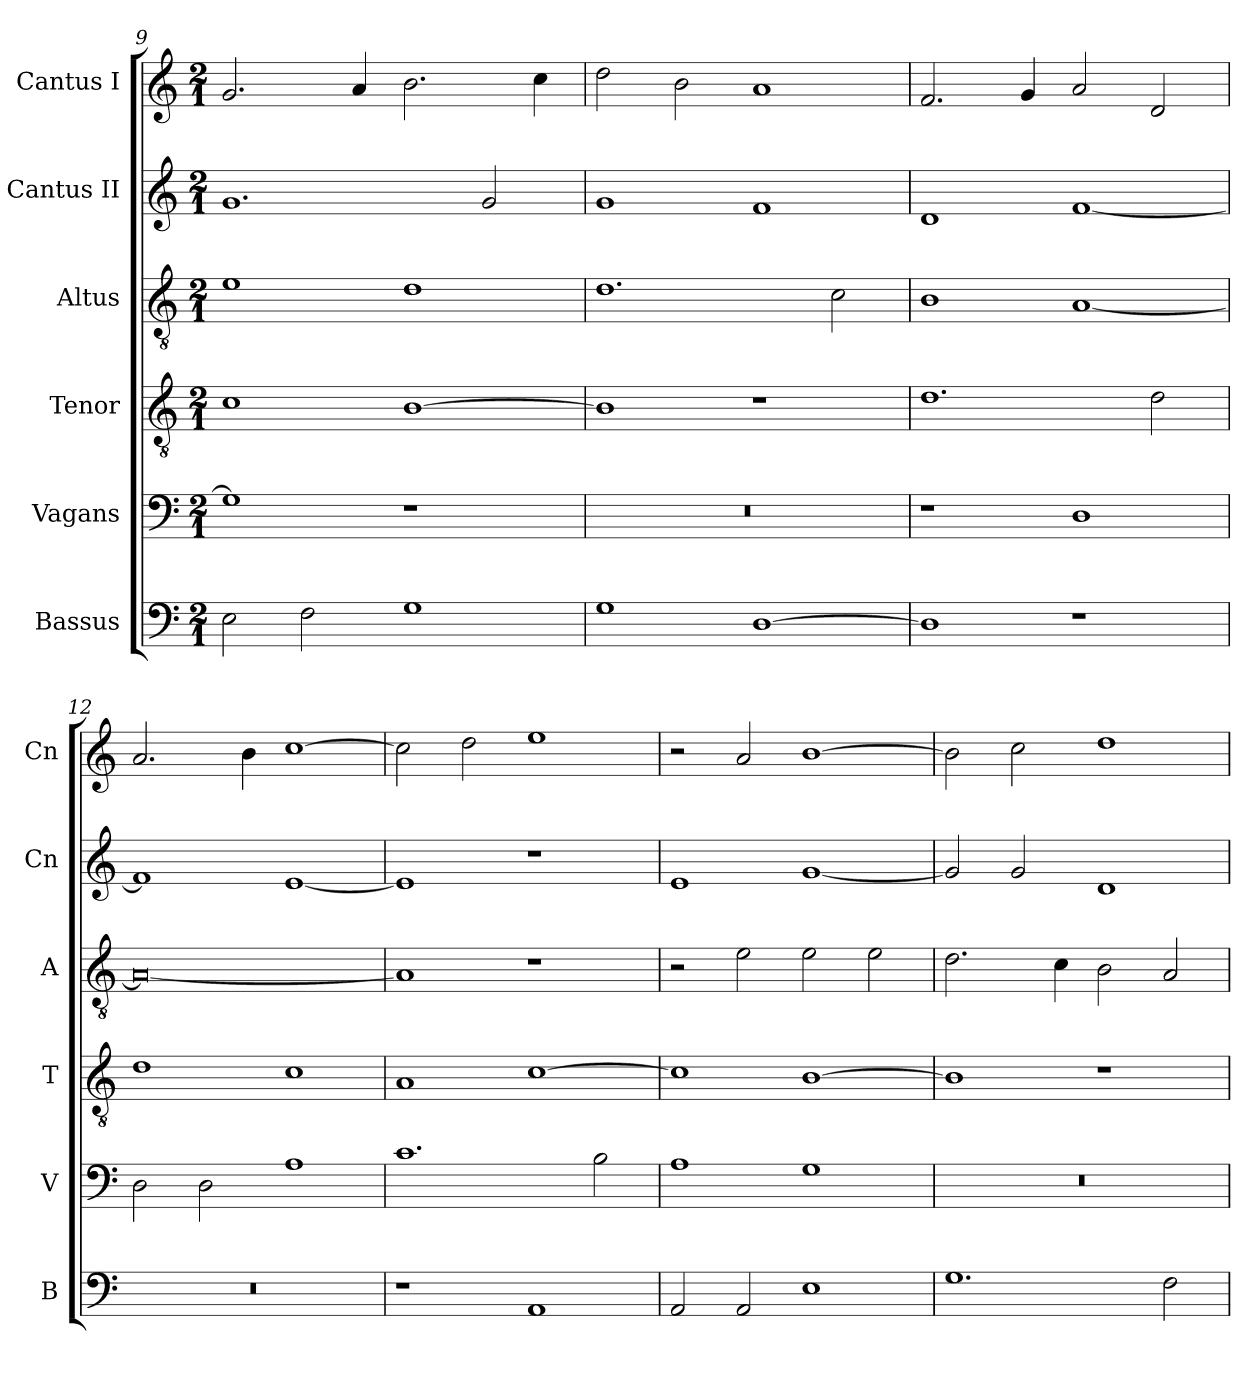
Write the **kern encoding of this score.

**kern	**kern	**kern	**kern	**kern	**kern
*part6	*part5	*part4	*part3	*part2	*part1
*staff6	*staff5	*staff4	*staff3	*staff2	*staff1
*I"Bassus	*I"Vagans	*I"Tenor	*I"Altus	*I"Cantus II	*I"Cantus I
*I'B	*I'V	*I'T	*I'A	*I'Cn	*I'Cn
*clefF4	*clefF4	*clefGv2	*clefGv2	*clefG2	*clefG2
*k[]	*k[]	*k[]	*k[]	*k[]	*k[]
*a:	*a:	*a:	*a:	*a:	*a:
*M2/1	*M2/1	*M2/1	*M2/1	*M2/1	*M2/1
=9	=9	=9	=9	=9	=9
2E	1G]	1c	1e	1.g	2.g
2F	.	.	.	.	.
.	.	.	.	.	4a
1G	1r	[1B	1d	.	2.b
.	.	.	.	2g	.
.	.	.	.	.	4cc
=10	=10	=10	=10	=10	=10
1G	0r	1B]	1.d	1g	2dd
.	.	.	.	.	2b
[1D	.	1r	.	1f	1a
.	.	.	2c	.	.
=11	=11	=11	=11	=11	=11
1D]	1r	1.d	1B	1d	2.f
.	.	.	.	.	4g
1r	1D	.	[1A	[1f	2a
.	.	2d	.	.	2d
=12	=12	=12	=12	=12	=12
0r	2D	1d	0A_	1f]	2.a
.	2D	.	.	.	.
.	.	.	.	.	4b
.	1A	1c	.	[1e	[1cc
=13	=13	=13	=13	=13	=13
1r	1.c	1A	1A]	1e]	2cc]
.	.	.	.	.	2dd
1AA	.	[1c	1r	1r	1ee
.	2B	.	.	.	.
=14	=14	=14	=14	=14	=14
2AA	1A	1c]	2r	1e	2r
2AA	.	.	2e	.	2a
1E	1G	[1B	2e	[1g	[1b
.	.	.	2e	.	.
=15	=15	=15	=15	=15	=15
1.G	0r	1B]	2.d	2g]	2b]
.	.	.	.	2g	2cc
.	.	.	4c	.	.
.	.	1r	2B	1d	1dd
2F	.	.	2A	.	.
=	=	=	=	=	=
*-	*-	*-	*-	*-	*-
